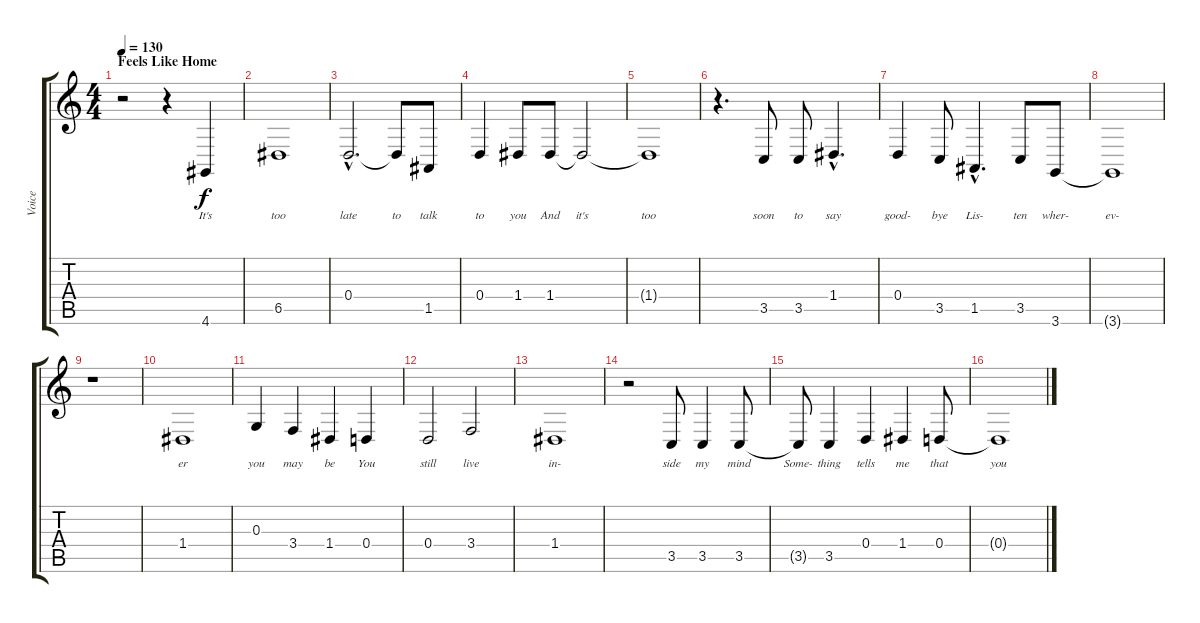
\track ("Voice" "Voice") {instrument clarinet}
\staff {score tabs}
\tuning (E4 B3 G3 D3 A2 E2) {hide}
\ts (4 4)
\section ("" "Feels Like Home")
\tempo 130
\clef g2
\ks c
r.2{dy f instrument clarinet} r.4 4.6.4{lyrics (0 "It's") lyrics (1 "") lyrics (2 "") lyrics (3 "") lyrics (4 "")} |
6.5.1{lyrics (0 "too") lyrics (1 "") lyrics (2 "") lyrics (3 "") lyrics (4 "")} |
0.4{hac}.2{d lyrics (0 "late") lyrics (1 "") lyrics (2 "") lyrics (3 "") lyrics (4 "")} 0.4{t}.8{lyrics (0 "to") lyrics (1 "") lyrics (2 "") lyrics (3 "") lyrics (4 "")} 1.5.8{lyrics (0 "talk") lyrics (1 "") lyrics (2 "") lyrics (3 "") lyrics (4 "")} |
0.4.4{lyrics (0 "to") lyrics (1 "") lyrics (2 "") lyrics (3 "") lyrics (4 "")} 1.4.8{lyrics (0 "you") lyrics (1 "") lyrics (2 "") lyrics (3 "") lyrics (4 "")} 1.4.8{lyrics (0 "And") lyrics (1 "") lyrics (2 "") lyrics (3 "") lyrics (4 "")} 1.4{t}.2{lyrics (0 "it's") lyrics (1 "") lyrics (2 "") lyrics (3 "") lyrics (4 "")} |
1.4{t}.1{lyrics (0 "too") lyrics (1 "") lyrics (2 "") lyrics (3 "") lyrics (4 "")} |
r.4{d} 3.5.8{lyrics (0 "soon") lyrics (1 "") lyrics (2 "") lyrics (3 "") lyrics (4 "")} 3.5.8{lyrics (0 "to") lyrics (1 "") lyrics (2 "") lyrics (3 "") lyrics (4 "")} 1.4{hac}.4{d lyrics (0 "say") lyrics (1 "") lyrics (2 "") lyrics (3 "") lyrics (4 "")} |
0.4.4{lyrics (0 "good-") lyrics (1 "") lyrics (2 "") lyrics (3 "") lyrics (4 "")} 3.5.8{lyrics (0 "bye") lyrics (1 "") lyrics (2 "") lyrics (3 "") lyrics (4 "")} 1.5{hac}.4{d lyrics (0 "Lis-") lyrics (1 "") lyrics (2 "") lyrics (3 "") lyrics (4 "")} 3.5.8{lyrics (0 "ten") lyrics (1 "") lyrics (2 "") lyrics (3 "") lyrics (4 "")} 3.6.8{lyrics (0 "wher-") lyrics (1 "") lyrics (2 "") lyrics (3 "") lyrics (4 "")} |
3.6{t}.1{lyrics (0 "ev-") lyrics (1 "") lyrics (2 "") lyrics (3 "") lyrics (4 "")} |
r.1 |
1.4.1{lyrics (0 "er") lyrics (1 "") lyrics (2 "") lyrics (3 "") lyrics (4 "")} |
0.3.4{lyrics (0 "you") lyrics (1 "") lyrics (2 "") lyrics (3 "") lyrics (4 "")} 3.4.4{lyrics (0 "may") lyrics (1 "") lyrics (2 "") lyrics (3 "") lyrics (4 "")} 1.4.4{lyrics (0 "be") lyrics (1 "") lyrics (2 "") lyrics (3 "") lyrics (4 "")} 0.4.4{lyrics (0 "You") lyrics (1 "") lyrics (2 "") lyrics (3 "") lyrics (4 "")} |
0.4.2{lyrics (0 "still") lyrics (1 "") lyrics (2 "") lyrics (3 "") lyrics (4 "")} 3.4.2{lyrics (0 "live") lyrics (1 "") lyrics (2 "") lyrics (3 "") lyrics (4 "")} |
1.4.1{lyrics (0 "in-") lyrics (1 "") lyrics (2 "") lyrics (3 "") lyrics (4 "")} |
r.2 3.5.8{lyrics (0 "side") lyrics (1 "") lyrics (2 "") lyrics (3 "") lyrics (4 "")} 3.5.4{lyrics (0 "my") lyrics (1 "") lyrics (2 "") lyrics (3 "") lyrics (4 "")} 3.5.8{lyrics (0 "mind") lyrics (1 "") lyrics (2 "") lyrics (3 "") lyrics (4 "")} |
3.5{t}.8{lyrics (0 "Some-") lyrics (1 "") lyrics (2 "") lyrics (3 "") lyrics (4 "")} 3.5.4{lyrics (0 "thing") lyrics (1 "") lyrics (2 "") lyrics (3 "") lyrics (4 "")} 0.4.4{lyrics (0 "tells") lyrics (1 "") lyrics (2 "") lyrics (3 "") lyrics (4 "")} 1.4.4{lyrics (0 "me") lyrics (1 "") lyrics (2 "") lyrics (3 "") lyrics (4 "")} 0.4.8{lyrics (0 "that") lyrics (1 "") lyrics (2 "") lyrics (3 "") lyrics (4 "")} |
0.4{t}.1{lyrics (0 "you") lyrics (1 "") lyrics (2 "") lyrics (3 "") lyrics (4 "")}
